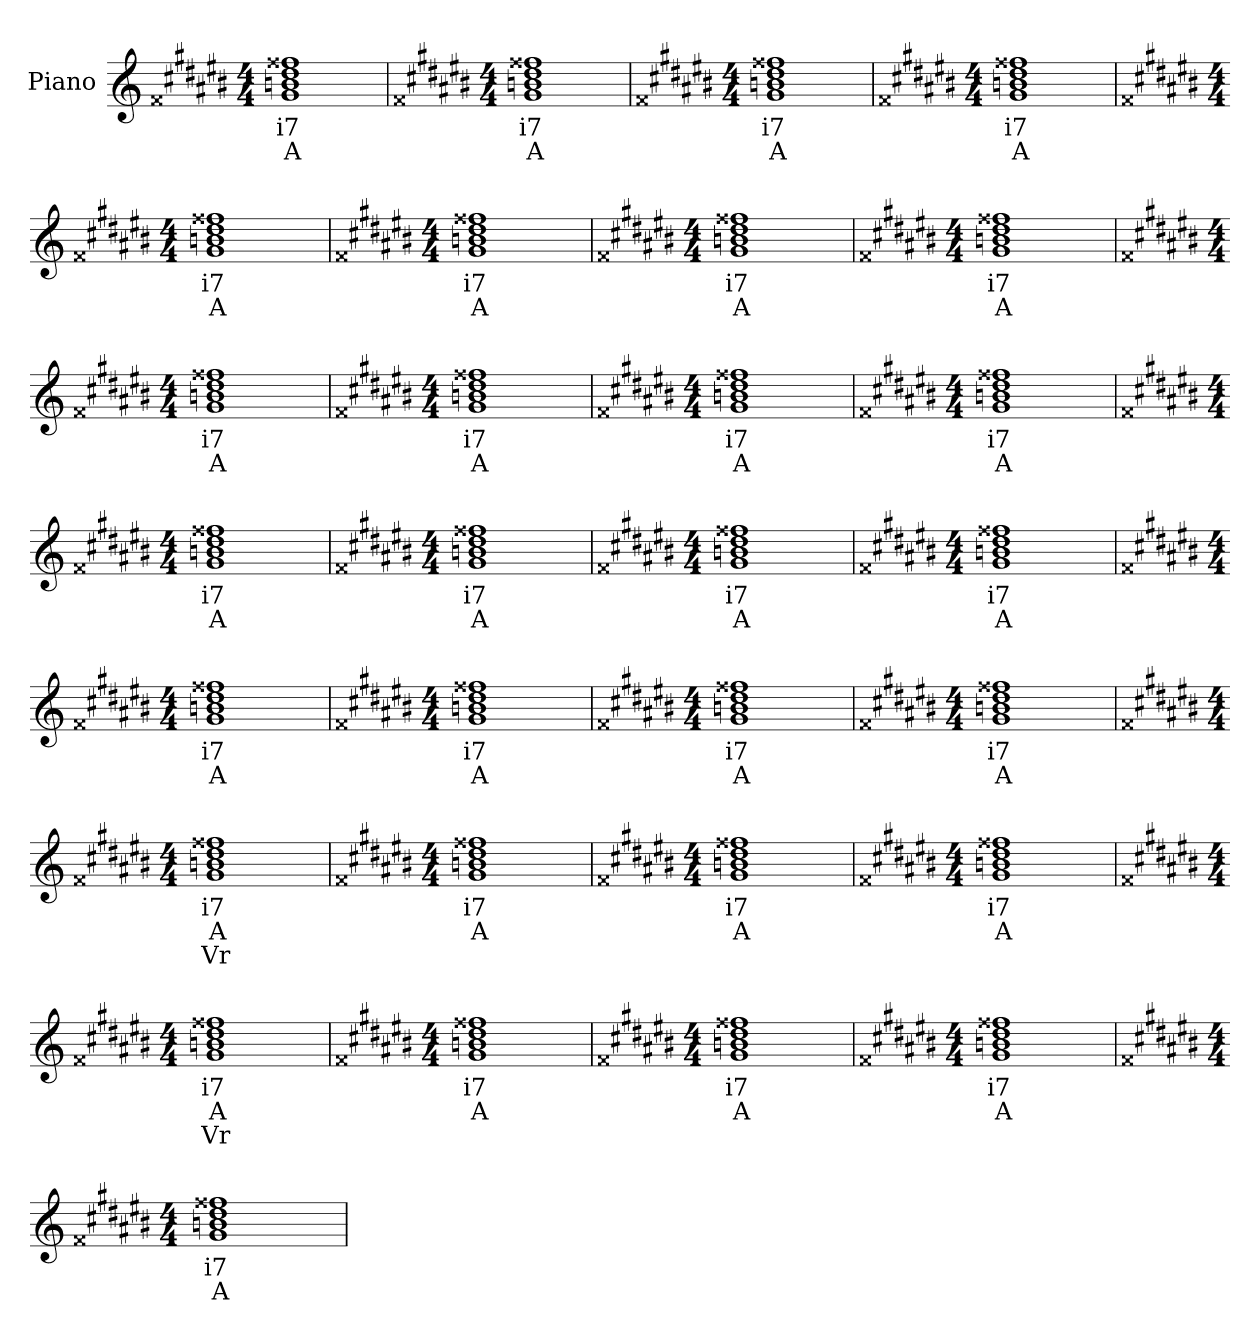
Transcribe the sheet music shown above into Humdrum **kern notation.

**kern	**text	**text	**text
*part1	*part1	*part1	*part1
*staff1	*staff1	*staff1	*staff1
*I"Piano	*	*	*
*I'Pno	*	*	*
*k[f##c#g#d#a#e#b#]	*	*	*
*G#:	*	*	*
*M4/4	*	*	*
=	=	=	=
1g# 1bn 1dd# 1ff##	i7	A	.
=	=	=	=
*k[f##c#g#d#a#e#b#]	*	*	*
*G#:	*	*	*
*M4/4	*	*	*
1g# 1bn 1dd# 1ff##	i7	A	.
=	=	=	=
*k[f##c#g#d#a#e#b#]	*	*	*
*G#:	*	*	*
*M4/4	*	*	*
1g# 1bn 1dd# 1ff##	i7	A	.
=	=	=	=
*k[f##c#g#d#a#e#b#]	*	*	*
*G#:	*	*	*
*M4/4	*	*	*
1g# 1bn 1dd# 1ff##	i7	A	.
=	=	=	=
*k[f##c#g#d#a#e#b#]	*	*	*
*G#:	*	*	*
*M4/4	*	*	*
1g# 1bn 1dd# 1ff##	i7	A	.
=	=	=	=
*k[f##c#g#d#a#e#b#]	*	*	*
*G#:	*	*	*
*M4/4	*	*	*
1g# 1bn 1dd# 1ff##	i7	A	.
=	=	=	=
*k[f##c#g#d#a#e#b#]	*	*	*
*G#:	*	*	*
*M4/4	*	*	*
1g# 1bn 1dd# 1ff##	i7	A	.
=	=	=	=
*k[f##c#g#d#a#e#b#]	*	*	*
*G#:	*	*	*
*M4/4	*	*	*
1g# 1bn 1dd# 1ff##	i7	A	.
=	=	=	=
*k[f##c#g#d#a#e#b#]	*	*	*
*G#:	*	*	*
*M4/4	*	*	*
1g# 1bn 1dd# 1ff##	i7	A	.
=	=	=	=
*k[f##c#g#d#a#e#b#]	*	*	*
*G#:	*	*	*
*M4/4	*	*	*
1g# 1bn 1dd# 1ff##	i7	A	.
=	=	=	=
*k[f##c#g#d#a#e#b#]	*	*	*
*G#:	*	*	*
*M4/4	*	*	*
1g# 1bn 1dd# 1ff##	i7	A	.
=	=	=	=
*k[f##c#g#d#a#e#b#]	*	*	*
*G#:	*	*	*
*M4/4	*	*	*
1g# 1bn 1dd# 1ff##	i7	A	.
=	=	=	=
*k[f##c#g#d#a#e#b#]	*	*	*
*G#:	*	*	*
*M4/4	*	*	*
1g# 1bn 1dd# 1ff##	i7	A	.
=	=	=	=
*k[f##c#g#d#a#e#b#]	*	*	*
*G#:	*	*	*
*M4/4	*	*	*
1g# 1bn 1dd# 1ff##	i7	A	.
=	=	=	=
*k[f##c#g#d#a#e#b#]	*	*	*
*G#:	*	*	*
*M4/4	*	*	*
1g# 1bn 1dd# 1ff##	i7	A	.
=	=	=	=
*k[f##c#g#d#a#e#b#]	*	*	*
*G#:	*	*	*
*M4/4	*	*	*
1g# 1bn 1dd# 1ff##	i7	A	.
=	=	=	=
*k[f##c#g#d#a#e#b#]	*	*	*
*G#:	*	*	*
*M4/4	*	*	*
1g# 1bn 1dd# 1ff##	i7	A	.
=	=	=	=
*k[f##c#g#d#a#e#b#]	*	*	*
*G#:	*	*	*
*M4/4	*	*	*
1g# 1bn 1dd# 1ff##	i7	A	.
=	=	=	=
*k[f##c#g#d#a#e#b#]	*	*	*
*G#:	*	*	*
*M4/4	*	*	*
1g# 1bn 1dd# 1ff##	i7	A	.
=	=	=	=
*k[f##c#g#d#a#e#b#]	*	*	*
*G#:	*	*	*
*M4/4	*	*	*
1g# 1bn 1dd# 1ff##	i7	A	.
=	=	=	=
*k[f##c#g#d#a#e#b#]	*	*	*
*G#:	*	*	*
*M4/4	*	*	*
1g# 1bn 1dd# 1ff##	i7	A	Vr
=	=	=	=
*k[f##c#g#d#a#e#b#]	*	*	*
*G#:	*	*	*
*M4/4	*	*	*
1g# 1bn 1dd# 1ff##	i7	A	.
=	=	=	=
*k[f##c#g#d#a#e#b#]	*	*	*
*G#:	*	*	*
*M4/4	*	*	*
1g# 1bn 1dd# 1ff##	i7	A	.
=	=	=	=
*k[f##c#g#d#a#e#b#]	*	*	*
*G#:	*	*	*
*M4/4	*	*	*
1g# 1bn 1dd# 1ff##	i7	A	.
=	=	=	=
*k[f##c#g#d#a#e#b#]	*	*	*
*G#:	*	*	*
*M4/4	*	*	*
1g# 1bn 1dd# 1ff##	i7	A	Vr
=	=	=	=
*k[f##c#g#d#a#e#b#]	*	*	*
*G#:	*	*	*
*M4/4	*	*	*
1g# 1bn 1dd# 1ff##	i7	A	.
=	=	=	=
*k[f##c#g#d#a#e#b#]	*	*	*
*G#:	*	*	*
*M4/4	*	*	*
1g# 1bn 1dd# 1ff##	i7	A	.
=	=	=	=
*k[f##c#g#d#a#e#b#]	*	*	*
*G#:	*	*	*
*M4/4	*	*	*
1g# 1bn 1dd# 1ff##	i7	A	.
=	=	=	=
*k[f##c#g#d#a#e#b#]	*	*	*
*G#:	*	*	*
*M4/4	*	*	*
1g# 1bn 1dd# 1ff##	i7	A	.
=	=	=	=
*-	*-	*-	*-
